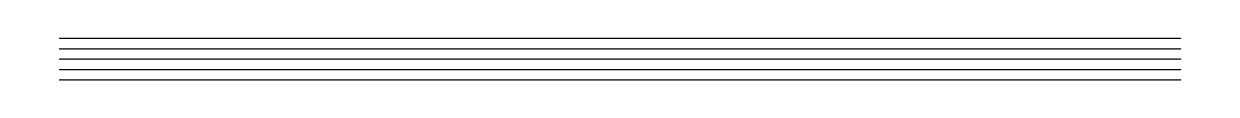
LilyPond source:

\version "2.18.2"
\relative c' {
  \omit Score.TimeSignature
  \omit Staff.Clef
  %\hide
  s1
}

\layout {
  indent = 0
  ragged-right = ##f
  \context {
    \Staff
  \remove "Bar_engraver"
  }
}